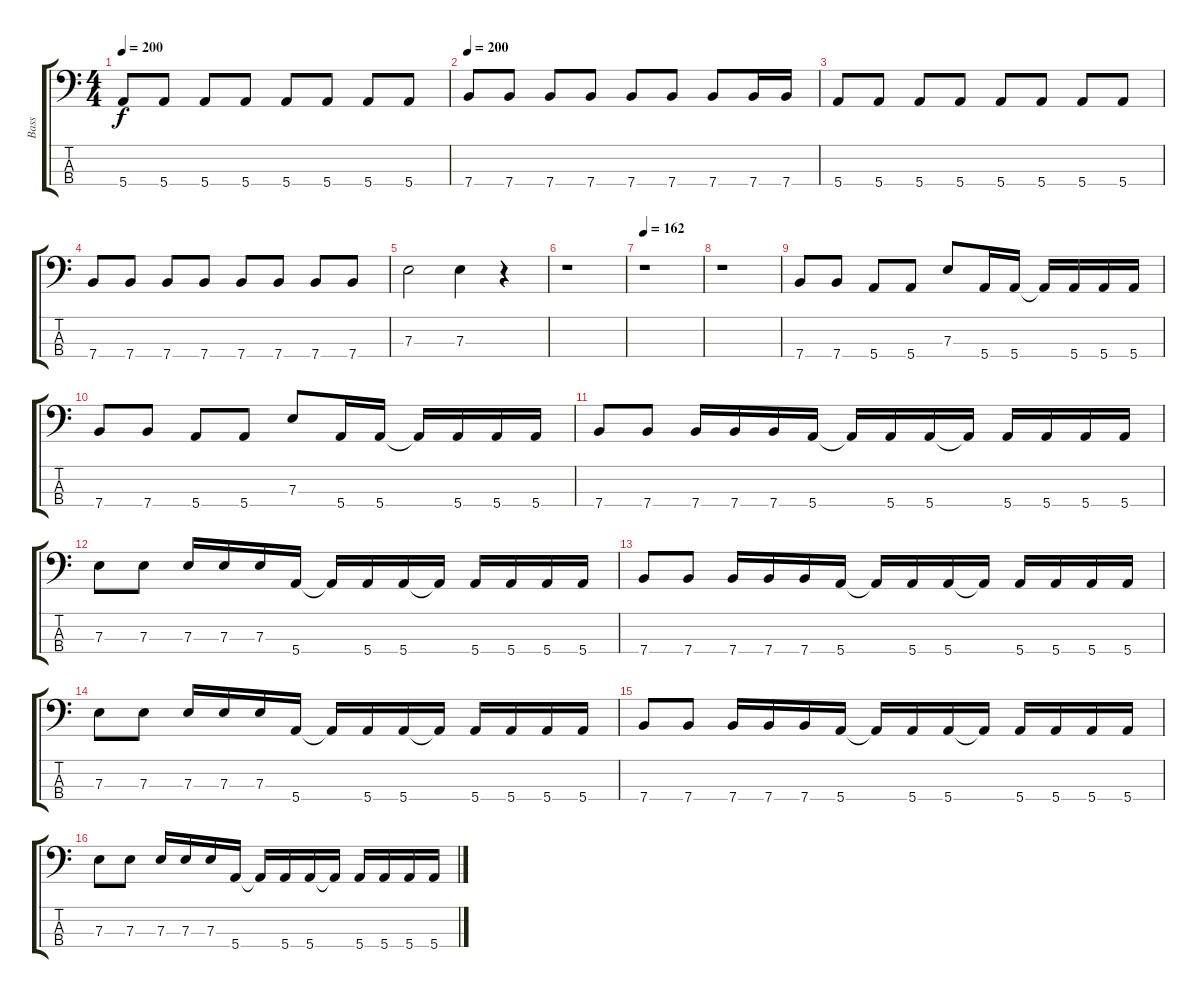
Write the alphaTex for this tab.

\track ("Bass" "Bass") {instrument electricbassfinger}
\staff {score tabs}
\tuning (G2 D2 A1 E1) {hide}
\ts (4 4)
\tempo 200
\clef f4
\ks c
5.4.8{dy f} 5.4.8 5.4.8 5.4.8 5.4.8 5.4.8 5.4.8 5.4.8 |
\tempo 200
7.4.8 7.4.8 7.4.8 7.4.8 7.4.8 7.4.8 7.4.8 7.4.16 7.4.16 |
5.4.8 5.4.8 5.4.8 5.4.8 5.4.8 5.4.8 5.4.8 5.4.8 |
7.4.8 7.4.8 7.4.8 7.4.8 7.4.8 7.4.8 7.4.8 7.4.8 |
7.3.2 7.3.4 r.4 |
r.1 |
\section ("" "")
\tempo 162
r.1 |
r.1 |
7.4.8 7.4.8 5.4.8 5.4.8 7.3.8 5.4.16 5.4.16 5.4{t}.16 5.4.16 5.4.16 5.4.16 |
7.4.8 7.4.8 5.4.8 5.4.8 7.3.8 5.4.16 5.4.16 5.4{t}.16 5.4.16 5.4.16 5.4.16 |
\section ("" "")
7.4.8 7.4.8 7.4.16 7.4.16 7.4.16 5.4.16 5.4{t}.16 5.4.16 5.4.16 5.4{t}.16 5.4.16 5.4.16 5.4.16 5.4.16 |
7.3.8 7.3.8 7.3.16 7.3.16 7.3.16 5.4.16 5.4{t}.16 5.4.16 5.4.16 5.4{t}.16 5.4.16 5.4.16 5.4.16 5.4.16 |
7.4.8 7.4.8 7.4.16 7.4.16 7.4.16 5.4.16 5.4{t}.16 5.4.16 5.4.16 5.4{t}.16 5.4.16 5.4.16 5.4.16 5.4.16 |
7.3.8 7.3.8 7.3.16 7.3.16 7.3.16 5.4.16 5.4{t}.16 5.4.16 5.4.16 5.4{t}.16 5.4.16 5.4.16 5.4.16 5.4.16 |
7.4.8 7.4.8 7.4.16 7.4.16 7.4.16 5.4.16 5.4{t}.16 5.4.16 5.4.16 5.4{t}.16 5.4.16 5.4.16 5.4.16 5.4.16 |
7.3.8 7.3.8 7.3.16 7.3.16 7.3.16 5.4.16 5.4{t}.16 5.4.16 5.4.16 5.4{t}.16 5.4.16 5.4.16 5.4.16 5.4.16
